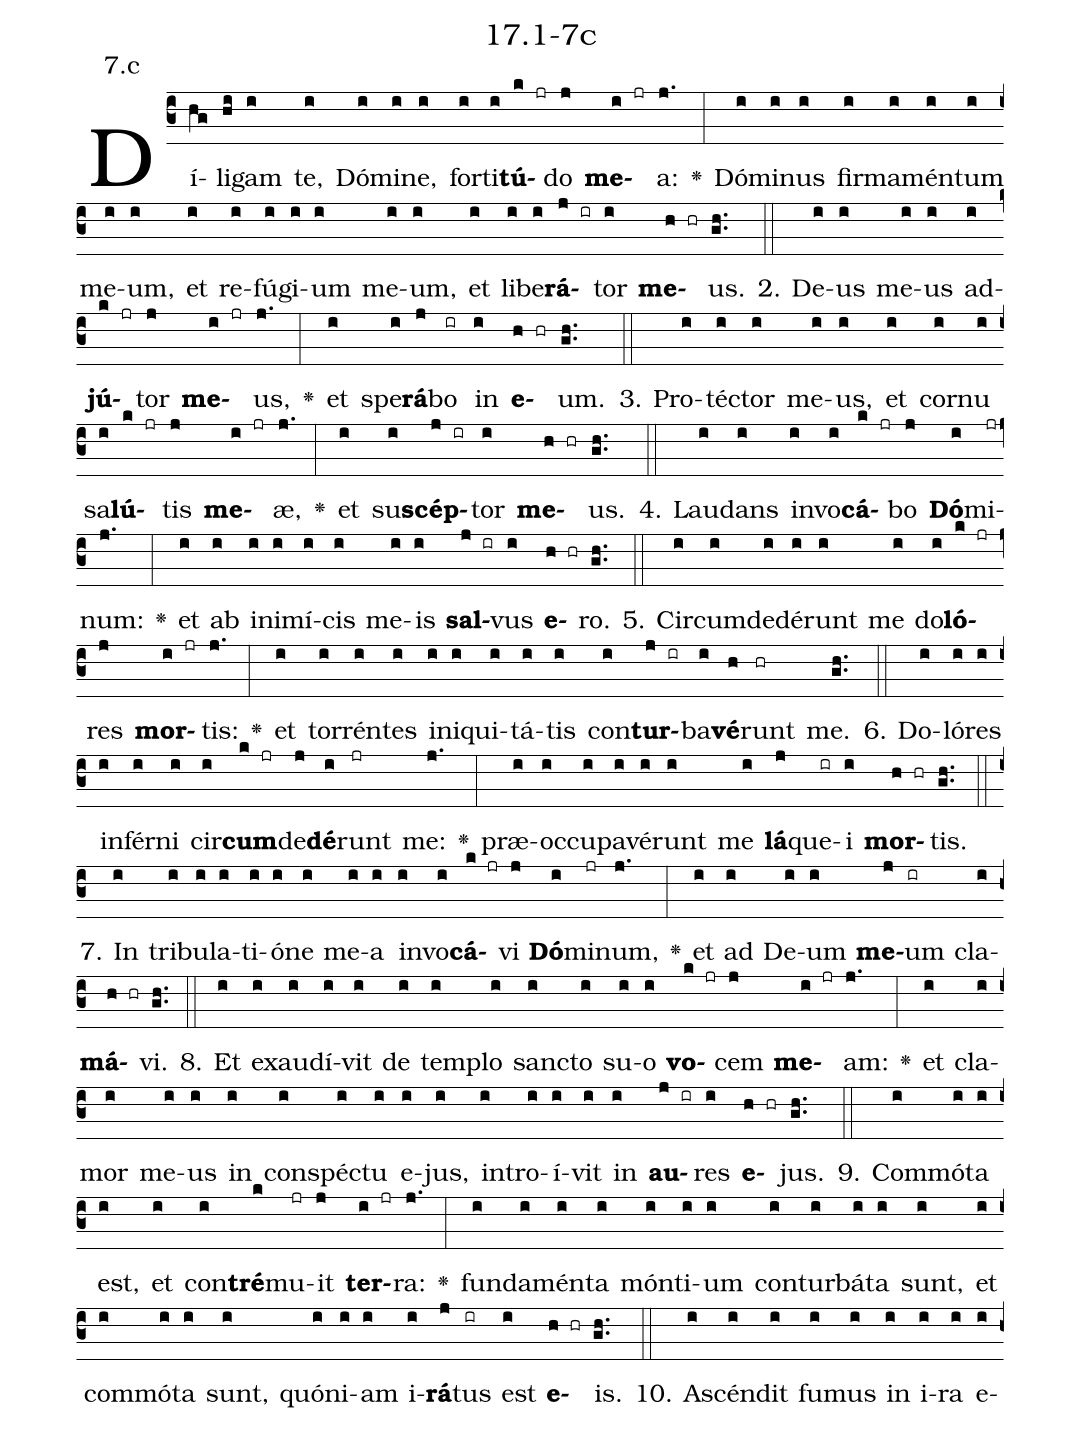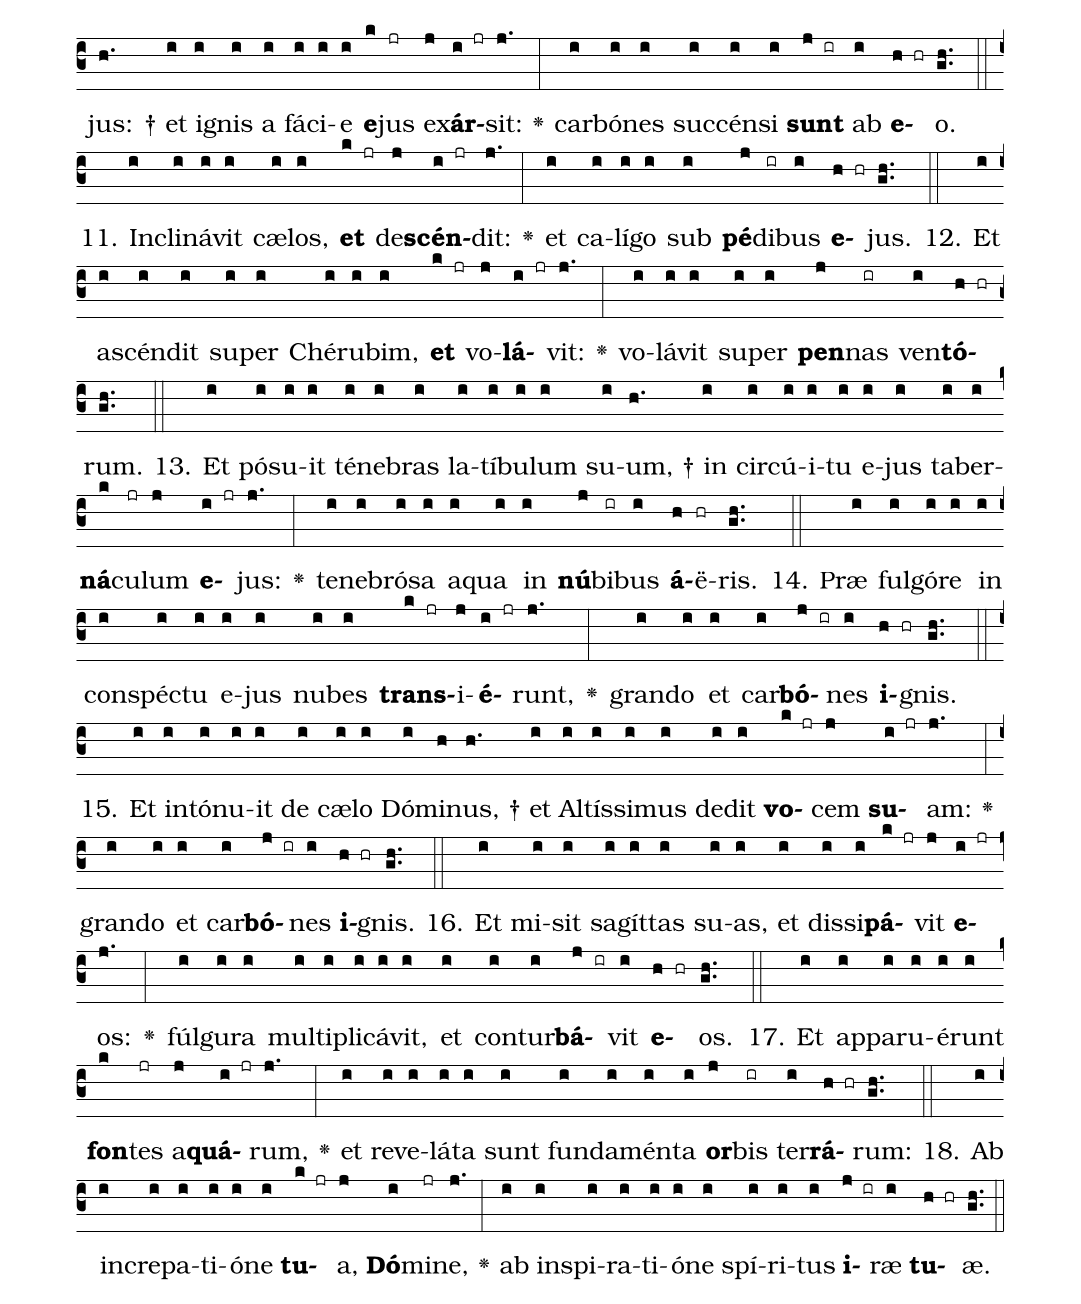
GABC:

name: 17.1-7c;
annotation: 7.c;
%%
(c3)Dí(hg)li(hi)gam(i) te,(i) Dó(i)mi(i)ne,(i) for(i)ti(i)<b>tú</b>(k jr)do(j) <b>me</b>(i jr)a:(j.) <v>\greheightstar</v>(:) Dó(i)mi(i)nus(i) fir(i)ma(i)mén(i)tum(i) me(i)um,(i) et(i) re(i)fú(i)gi(i)um(i) me(i)um,(i) et(i) li(i)be(i)<b>rá</b>(j ir)tor(i) <b>me</b>(h hr)us.(gh..) (::)
2. De(i)us(i) me(i)us(i) ad(i)<b>jú</b>(k jr)tor(j) <b>me</b>(i jr)us,(j.) <v>\greheightstar</v>(:) et(i) spe(i)<b>rá</b>(j)bo(ir) in(i) <b>e</b>(h hr)um.(gh..) (::)
3. Pro(i)téc(i)tor(i) me(i)us,(i) et(i) cor(i)nu(i) sa(i)<b>lú</b>(k jr)tis(j) <b>me</b>(i jr)æ,(j.) <v>\greheightstar</v>(:) et(i) su(i)<b>scép</b>(j ir)tor(i) <b>me</b>(h hr)us.(gh..) (::)
4. Lau(i)dans(i) in(i)vo(i)<b>cá</b>(k jr)bo(j) <b>Dó</b>(i)mi(jr)num:(j.) <v>\greheightstar</v>(:) et(i) ab(i) in(i)i(i)mí(i)cis(i) me(i)is(i) <b>sal</b>(j ir)vus(i) <b>e</b>(h hr)ro.(gh..) (::)
5. Cir(i)cum(i)de(i)dé(i)runt(i) me(i) do(i)<b>ló</b>(k jr)res(j) <b>mor</b>(i jr)tis:(j.) <v>\greheightstar</v>(:) et(i) tor(i)rén(i)tes(i) in(i)i(i)qui(i)tá(i)tis(i) con(i)<b>tur</b>(j ir)ba(i)<b>vé</b>(h)runt(hr) me.(gh..) (::)
6. Do(i)ló(i)res(i) in(i)fér(i)ni(i) cir(i)<b>cum</b>(k jr)de(j)<b>dé</b>(i)runt(jr) me:(j.) <v>\greheightstar</v>(:) præ(i)oc(i)cu(i)pa(i)vé(i)runt(i) me(i) <b>lá</b>(j)que(ir)i(i) <b>mor</b>(h hr)tis.(gh..) (::)
7. In(i) tri(i)bu(i)la(i)ti(i)ó(i)ne(i) me(i)a(i) in(i)vo(i)<b>cá</b>(k jr)vi(j) <b>Dó</b>(i)mi(jr)num,(j.) <v>\greheightstar</v>(:) et(i) ad(i) De(i)um(i) <b>me</b>(j)um(ir) cla(i)<b>má</b>(h hr)vi.(gh..) (::)
8. Et(i) ex(i)au(i)dí(i)vit(i) de(i) tem(i)plo(i) sanc(i)to(i) su(i)o(i) <b>vo</b>(k jr)cem(j) <b>me</b>(i jr)am:(j.) <v>\greheightstar</v>(:) et(i) cla(i)mor(i) me(i)us(i) in(i) con(i)spéc(i)tu(i) e(i)jus,(i) in(i)tro(i)í(i)vit(i) in(i) <b>au</b>(j ir)res(i) <b>e</b>(h hr)jus.(gh..) (::)
9. Com(i)mó(i)ta(i) est,(i) et(i) con(i)<b>tré</b>(k)mu(jr)it(j) <b>ter</b>(i jr)ra:(j.) <v>\greheightstar</v>(:) fun(i)da(i)mén(i)ta(i) món(i)ti(i)um(i) con(i)tur(i)bá(i)ta(i) sunt,(i) et(i) com(i)mó(i)ta(i) sunt,(i) quón(i)i(i)am(i) i(i)<b>rá</b>(j)tus(ir) est(i) <b>e</b>(h hr)is.(gh..) (::)
10. A(i)scén(i)dit(i) fu(i)mus(i) in(i) i(i)ra(i) e(i)jus: †(h.) et(i) i(i)gnis(i) a(i) fá(i)ci(i)e(i) <b>e</b>(k)jus(jr) ex(j)<b>ár</b>(i jr)sit:(j.) <v>\greheightstar</v>(:) car(i)bó(i)nes(i) suc(i)cén(i)si(i) <b>sunt</b>(j ir) ab(i) <b>e</b>(h hr)o.(gh..) (::)
11. In(i)cli(i)ná(i)vit(i) cæ(i)los,(i) <b>et</b>(k jr) de(j)<b>scén</b>(i jr)dit:(j.) <v>\greheightstar</v>(:) et(i) ca(i)lí(i)go(i) sub(i) <b>pé</b>(j)di(ir)bus(i) <b>e</b>(h hr)jus.(gh..) (::)
12. Et(i) a(i)scén(i)dit(i) su(i)per(i) Ché(i)ru(i)bim,(i) <b>et</b>(k jr) vo(j)<b>lá</b>(i jr)vit:(j.) <v>\greheightstar</v>(:) vo(i)lá(i)vit(i) su(i)per(i) <b>pen</b>(j)nas(ir) ven(i)<b>tó</b>(h hr)rum.(gh..) (::)
13. Et(i) pó(i)su(i)it(i) té(i)ne(i)bras(i) la(i)tí(i)bu(i)lum(i) su(i)um, †(h.) in(i) cir(i)cú(i)i(i)tu(i) e(i)jus(i) ta(i)ber(i)<b>ná</b>(k)cu(jr)lum(j) <b>e</b>(i jr)jus:(j.) <v>\greheightstar</v>(:) te(i)ne(i)bró(i)sa(i) a(i)qua(i) in(i) <b>nú</b>(j)bi(ir)bus(i) <b>á</b>(h)ë(hr)ris.(gh..) (::)
14. Præ(i) ful(i)gó(i)re(i) in(i) con(i)spéc(i)tu(i) e(i)jus(i) nu(i)bes(i) <b>trans</b>(k jr)i(j)<b>é</b>(i jr)runt,(j.) <v>\greheightstar</v>(:) gran(i)do(i) et(i) car(i)<b>bó</b>(j ir)nes(i) <b>i</b>(h hr)gnis.(gh..) (::)
15. Et(i) in(i)tó(i)nu(i)it(i) de(i) cæ(i)lo(i) Dó(i)mi(h)nus, †(h.) et(i) Al(i)tís(i)si(i)mus(i) de(i)dit(i) <b>vo</b>(k jr)cem(j) <b>su</b>(i jr)am:(j.) <v>\greheightstar</v>(:) gran(i)do(i) et(i) car(i)<b>bó</b>(j ir)nes(i) <b>i</b>(h hr)gnis.(gh..) (::)
16. Et(i) mi(i)sit(i) sa(i)gít(i)tas(i) su(i)as,(i) et(i) dis(i)si(i)<b>pá</b>(k jr)vit(j) <b>e</b>(i jr)os:(j.) <v>\greheightstar</v>(:) fúl(i)gu(i)ra(i) mul(i)ti(i)pli(i)cá(i)vit,(i) et(i) con(i)tur(i)<b>bá</b>(j ir)vit(i) <b>e</b>(h hr)os.(gh..) (::)
17. Et(i) ap(i)pa(i)ru(i)é(i)runt(i) <b>fon</b>(k)tes(jr) a(j)<b>quá</b>(i jr)rum,(j.) <v>\greheightstar</v>(:) et(i) re(i)ve(i)lá(i)ta(i) sunt(i) fun(i)da(i)mén(i)ta(i) <b>or</b>(j)bis(ir) ter(i)<b>rá</b>(h hr)rum:(gh..) (::)
18. Ab(i) in(i)cre(i)pa(i)ti(i)ó(i)ne(i) <b>tu</b>(k jr)a,(j) <b>Dó</b>(i)mi(jr)ne,(j.) <v>\greheightstar</v>(:) ab(i) in(i)spi(i)ra(i)ti(i)ó(i)ne(i) spí(i)ri(i)tus(i) <b>i</b>(j ir)ræ(i) <b>tu</b>(h hr)æ.(gh..) (::)
